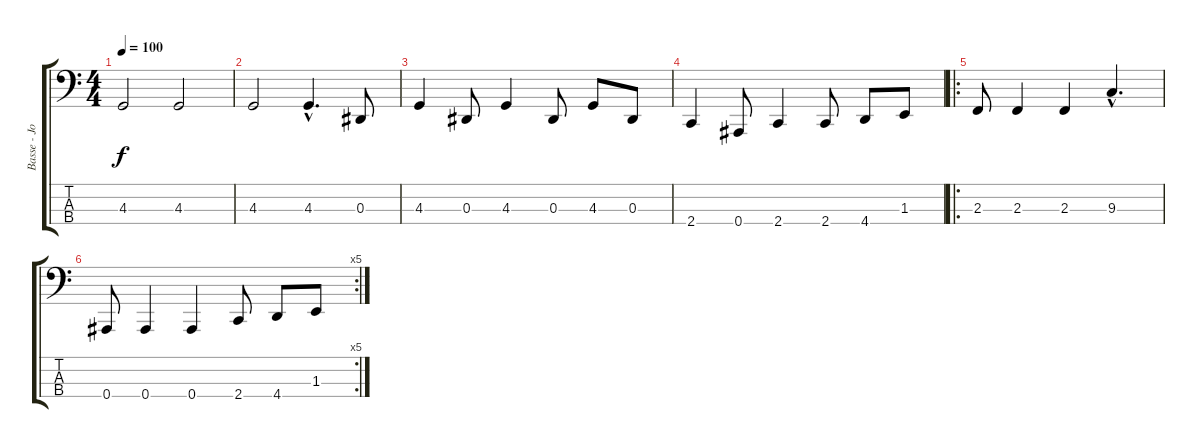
\track ("Basse - John Cale" "Basse - Jo") {instrument electricbasspick}
\staff {score tabs}
\tuning (G2 D2 Eb1 Bb0) {hide}
\ts (4 4)
\tempo 100
\clef f4
\ks c
4.3.2{dy f} 4.3.2 |
4.3.2 4.3{hac}.4{d} 0.3.8 |
4.3.4 0.3.8 4.3.4 0.3.8 4.3.8 0.3.8 |
2.4.4 0.4.8 2.4.4 2.4.8 4.4.8 1.3.8 |
\ro
2.3.8 2.3.4 2.3.4 9.3{hac}.4{d} |
\rc 5
0.4.8 0.4.4 0.4.4 2.4.8 4.4.8 1.3.8
